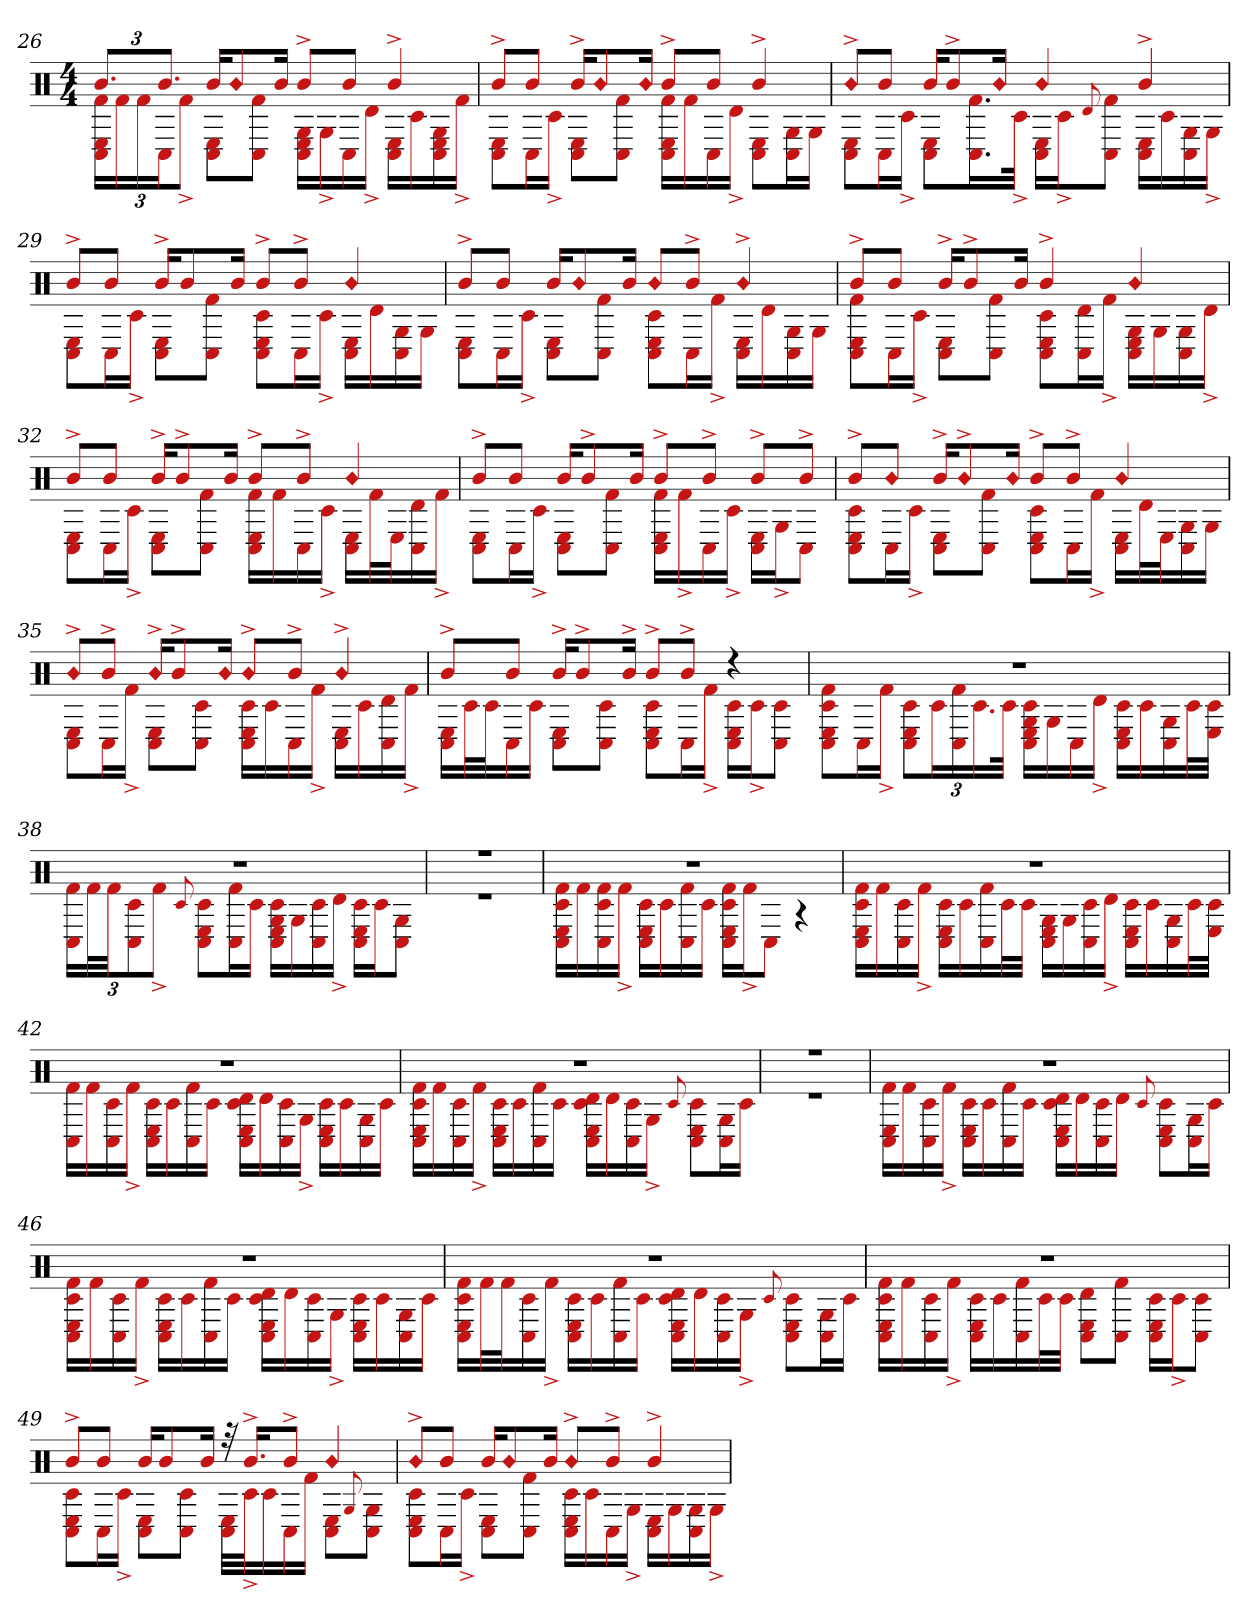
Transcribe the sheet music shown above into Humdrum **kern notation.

**kern
*part1
*staff1
*clefX
*k[]
*M4/4
=26
*^
12.bL	24E 24C# 24f#LL
.	24f#
.	24f#
12.bJ	24C#J
.	12f#^J
16bKL	8C# 8EL
!LO:N:head=diamond	!
8b	.
.	8C# 8f#J
16bJk	.
8b^L	16G 16C# 16ELL
.	16G^
8bJ	16C#
.	16d^JJ
4b^	16C# 16ELL
.	16c#
.	16C# 16G 16E
.	16f#^JJ
=27	=27
8b^L	8C# 8EL
8bJ	16C#L
.	16c#^JJ
16b^KL	8C# 8EL
!LO:N:head=diamond	!
8b	.
.	8f# 8C#J
!LO:N:head=diamond	!
16bJk	.
8b^L	16f# 16C# 16ELL
.	16f#
8bJ	16C#
.	16d^JJ
4b^	8E 8C#L
.	16G 16C#L
.	16GJJ
=28	=28
!LO:N:head=diamond	!
8b^L	8C# 8EL
8bJ	16C#L
.	16c#^JJ
16bKL	8C# 8EL
8b^	.
.	16.f# 16.C#L
!LO:N:head=diamond	!
16bJk	.
.	32c#^JJk
!LO:N:head=diamond	!
4b	16E 16C#LL
.	16c#^J
.	8qqd
.	8C# 8f#J
4b^	16C# 16ELL
.	16c#
.	16G 16C#
.	16G^JJ
=29	=29
8b^L	8C# 8EL
8bJ	16C#L
.	16c#^JJ
16b^KL	8C# 8EL
8b	.
.	8C# 8f#J
16bJk	.
8b^L	8E 8C# 8c#L
8b^J	16C#L
.	16c#^JJ
!LO:N:head=diamond	!
4b	16C# 16ELL
.	16d
.	16G 16C#
.	16GJJ
=30	=30
8b^L	8C# 8EL
8bJ	16C#L
.	16c#^JJ
16bKL	8C# 8EL
!LO:N:head=diamond	!
8b	.
.	8C# 8f#J
16bJk	.
!LO:N:head=diamond	!
8bL	8C# 8E 8c#L
8b^J	16C#L
.	16f#^JJ
!LO:N:head=diamond	!
4b^	16C# 16ELL
.	16d
.	16G 16C#
.	16GJJ
=31	=31
8b^L	8E 8C# 8f#L
8bJ	16C#L
.	16c#^JJ
16b^KL	8C# 8EL
8b^	.
.	8f# 8C#J
16bJk	.
4b^	8C# 8E 8c#L
.	16d 16C#L
.	16f#^JJ
!LO:N:head=diamond	!
4b	16C# 16G 16ELL
.	16G
.	16G 16C#
.	16d^JJ
=32	=32
8b^L	8C# 8EL
8bJ	16C#L
.	16c#^JJ
16b^KL	8C# 8EL
8b^	.
.	8f# 8C#J
16bJk	.
8b^L	16f# 16E 16C#LL
.	16f#
8b^J	16C#
.	16c#^JJ
!LO:N:head=diamond	!
4b	16C# 16ELL
.	32f#L
.	32EJ
.	16d 16C#
.	16f#^JJ
=33	=33
8b^L	8C# 8EL
8bJ	16C#L
.	16c#^JJ
16bKL	8C# 8EL
8b^	.
.	8f# 8C#J
16bJk	.
8b^L	16f# 16E 16C#LL
.	16f#^
8b^J	16C#
.	16c#^JJ
8b^L	16C# 16ELL
.	16G^J
8b^J	8C#J
=34	=34
8b^L	8C# 8E 8c#L
!LO:N:head=diamond	!
8bJ	16C#L
.	16c#^JJ
16b^KL	8E 8C#L
!LO:N:head=diamond	!
8b^	.
.	8f# 8C#J
!LO:N:head=diamond	!
16bJk	.
8b^L	8E 8C# 8c#L
8b^J	16C#L
.	16f#^JJ
!LO:N:head=diamond	!
4b	16C# 16ELL
.	32dL
.	32EJ
.	16G 16C#
.	16GJJ
=35	=35
!LO:N:head=diamond	!
8b^L	8C# 8EL
8b^J	16C#L
.	16f#^JJ
!LO:N:head=diamond	!
16b^KL	8C# 8EL
8b^	.
.	8c# 8C#J
!LO:N:head=diamond	!
16bJk	.
!LO:N:head=diamond	!
8b^L	16c# 16C# 16ELL
.	16c#
8b^J	16C#
.	16f#^JJ
!LO:N:head=diamond	!
4b^	16C# 16ELL
.	16c#
.	16C# 16d
.	16f#^JJ
=36	=36
8b^L	16C# 16ELL
.	32c#L
.	32c#J
8bJ	16C#
.	16c#JJ
16b^KL	8C# 8EL
8b^	.
.	8c# 8C#J
16b^Jk	.
8b^L	8E 8C# 8c#L
8b^J	16C#L
.	16f#^JJ
4r	16C# 16E 16c#LL
.	16c#^J
.	8C# 8c#J
=37	=37
1r	8C# 8E 8c# 8f#L
.	16C#L
.	16f#^JJ
.	12E 12c# 12C#L
.	24c#L
.	24f# 24C#
.	24.c#
.	48c#JJk
.	16E 16C# 16c# 16GLL
.	16G
.	16C#
.	16d^JJ
.	16c# 16E 16C#LL
.	16c#
.	16G 16C#
.	32c#L
.	32c# 32EJJJ
=38	=38
1r	24f# 24C#LL
.	48f#L
.	48f#JJ
.	12c# 12C#
.	12f#^J
.	8qqc#
.	8C# 8E 8c#L
.	16f# 16C#L
.	16c#JJ
.	16c# 16C# 16E 16GLL
.	16G
.	16c# 16C#
.	16d^JJ
.	16C# 16c# 16ELL
.	16c#J
.	8G 8C#J
=39	=39
1r	1r
=40	=40
1r	16C# 16E 16c# 16f#LL
.	16f#
.	16f# 16c# 16C#
.	16f#^JJ
.	16E 16C# 16c#LL
.	16c#
.	16f# 16C#
.	16c#JJ
.	16c# 16C# 16f# 16ELL
.	16f#^J
.	8C#J
.	4r
=41	=41
1r	16E 16C# 16c# 16f#LL
.	16f#
.	16c# 16C#
.	16f#^JJ
.	16C# 16E 16c#LL
.	16c#
.	16f# 16C#
.	32c#L
.	32c#JJJ
.	16C# 16E 16GLL
.	16G
.	16c# 16C#
.	16d^JJ
.	16E 16c# 16C#LL
.	16c#
.	16G 16C#
.	32c#L
.	32c# 32EJJJ
=42	=42
1r	16C# 16f#LL
.	16f#
.	16c# 16C#
.	16f#^JJ
.	16C# 16E 16c#LL
.	16c#
.	16f# 16C#
.	16c#JJ
.	16c# 16E 16C# 16dLL
.	16d
.	16c# 16C#
.	16G^JJ
.	16c# 16E 16C#LL
.	16c#
.	16G 16C#
.	16c#JJ
=43	=43
1r	16c# 16E 16C# 16f#LL
.	16f#
.	16c# 16C#
.	16f#^JJ
.	16c# 16E 16C#LL
.	16c#
.	16f# 16C#
.	16c#JJ
.	16c# 16C# 16E 16dLL
.	16d
.	16c# 16C#
.	16G^JJ
.	8qqc#
.	8C# 8E 8c#L
.	16G 16C#L
.	16c#JJ
=44	=44
1r	1r
=45	=45
1r	16C# 16E 16f#LL
.	16f#
.	16c# 16C#
.	16f#^JJ
.	16c# 16C# 16ELL
.	16c#
.	16f# 16C#
.	16c#JJ
.	16c# 16C# 16d 16ELL
.	16d
.	16c# 16C#
.	16dJJ
.	8qqc#
.	8E 8C# 8c#L
.	16G 16C#L
.	16c#JJ
=46	=46
1r	16c# 16E 16C# 16f#LL
.	16f#
.	16c# 16C#
.	16f#^JJ
.	16c# 16C# 16ELL
.	16c#
.	16f# 16C#
.	16c#JJ
.	16c# 16C# 16E 16dLL
.	16d
.	16c# 16C#
.	16G^JJ
.	16E 16C# 16c#LL
.	16c#
.	16G 16C#
.	16c#JJ
=47	=47
1r	16c# 16C# 16E 16f#LL
.	32f#L
.	32f#J
.	16c# 16C#
.	16f#^JJ
.	16C# 16c# 16ELL
.	16c#
.	16f# 16C#
.	16c#JJ
.	16c# 16C# 16E 16dLL
.	16d
.	16c# 16C#
.	16G^JJ
.	8qqc#
.	8E 8C# 8c#L
.	16G 16C#L
.	16c#JJ
=48	=48
1r	16c# 16C# 16E 16f#LL
.	16f#
.	16c# 16C#
.	16f#^JJ
.	16c# 16C# 16ELL
.	16c#
.	16f# 16C#
.	32c#L
.	32c#JJJ
.	8E 8d 8C#L
.	8C# 8f#J
.	16C# 16c# 16ELL
.	16c#^J
.	8C# 8c#J
=49	=49
8b^L	8C# 8E 8c#L
8bJ	16C#L
.	16c#^JJ
16bKL	8C# 8EL
8b	.
.	8c# 8C#J
16bJk	.
32r	32C# 32ELLL
16.b^KL	32c#^J
.	16c#
8b^J	16C#
.	16f#JJ
!LO:N:head=diamond	!
4b	8C# 8EL
.	8qqG
.	8C# 8GJ
=50	=50
!LO:N:head=diamond	!
8b^L	8E 8C# 8c#L
8bJ	16C#L
.	16c#^JJ
16bKL	8C# 8EL
!LO:N:head=diamond	!
8b	.
.	8f# 8C#J
16bJk	.
!LO:N:head=diamond	!
8b^L	16E 16c# 16C#LL
.	16c#
8b^J	16C#
.	16G^JJ
4b^	16C# 16ELL
.	16G
.	16C# 16G
.	16G^JJ
*v	*v
=
*-
